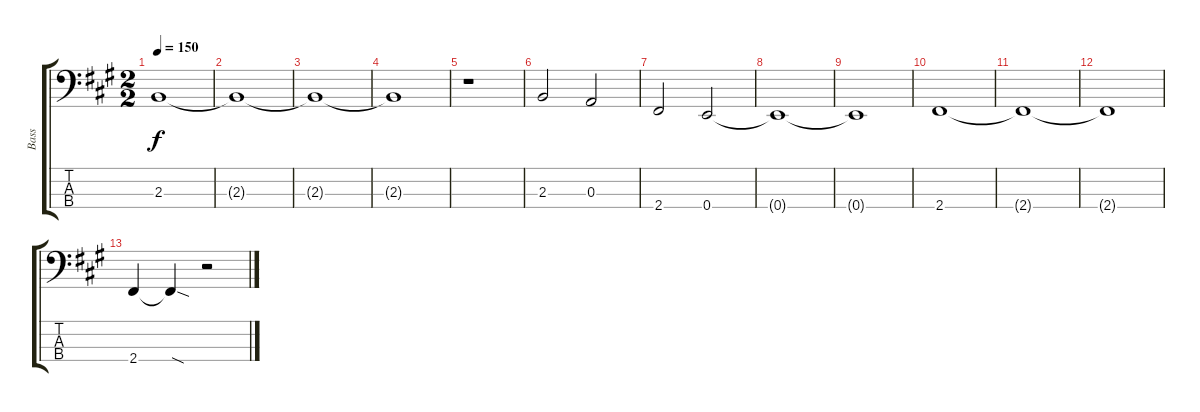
\track ("Bass" "Bass") {instrument electricbassfinger}
\staff {score tabs}
\tuning (G2 D2 A1 E1) {hide}
\ts (2 2)
\tempo 150
\clef f4
\ks a
2.3{t}.1{dy f} |
2.3{t}.1 |
2.3{t}.1 |
2.3{t}.1 |
r.1 |
2.3.2 0.3.2 |
2.4.2 0.4.2 |
0.4{t}.1 |
0.4{t}.1 |
2.4.1 |
2.4{t}.1 |
2.4{t}.1 |
2.4.4 2.4{sod t}.4 r.2
